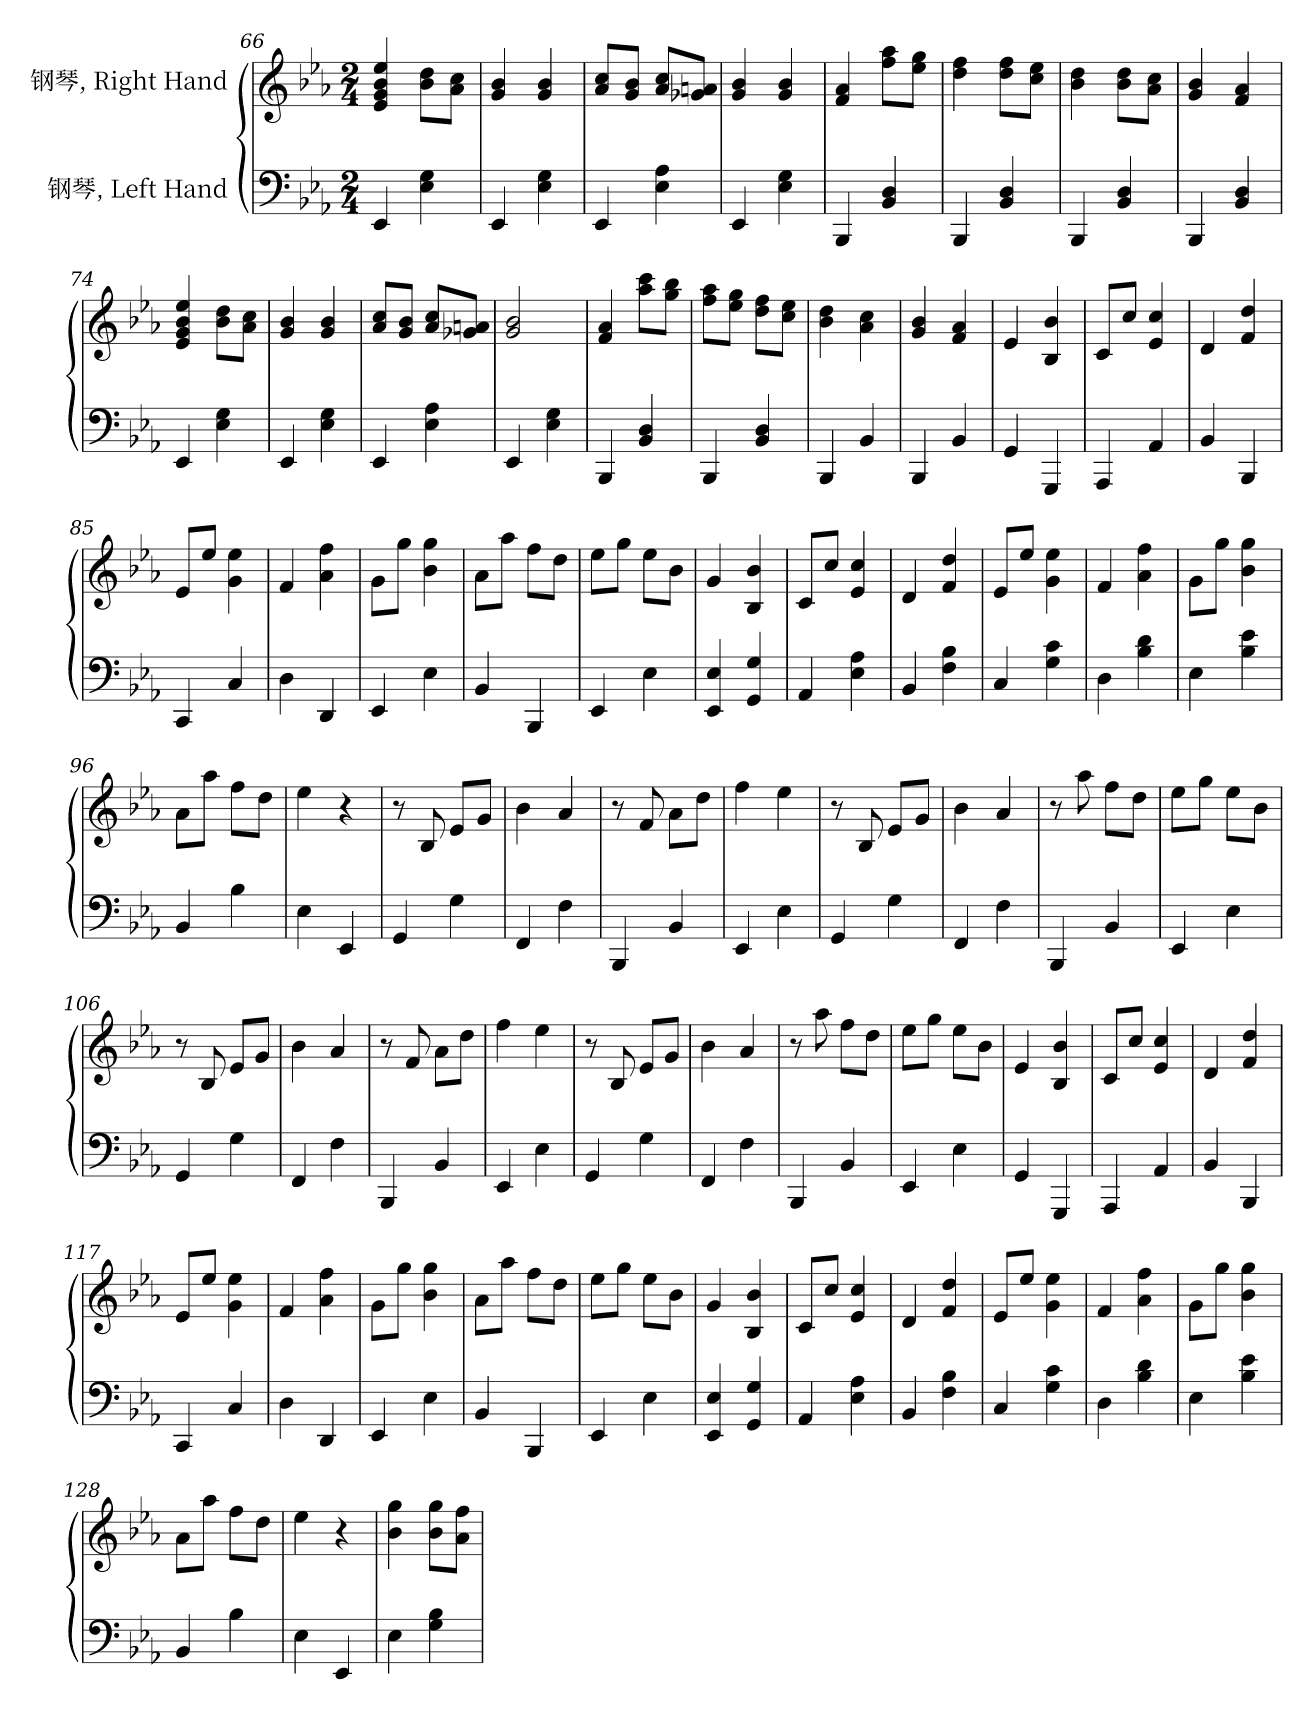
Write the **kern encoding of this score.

**kern	**kern
*part2	*part1
*staff2	*staff1
*I"钢琴, Left Hand	*I"钢琴, Right Hand
*clefF4	*clefG2
*k[b-e-a-]	*k[b-e-a-]
*M2/4	*M2/4
=66	=66
4EE-/	4e-/ 4g/ 4b-/ 4ee-/
4E-\ 4G\	8b-\ 8dd\L
.	8a-\ 8cc\J
=67	=67
4EE-/	4g/ 4b-/
4E-\ 4G\	4g/ 4b-/
=68	=68
4EE-/	8a-/ 8cc/L
.	8g/ 8b-/J
4E-\ 4A-\	8a-/ 8cc/L
.	8g-X/ 8an/J
=69	=69
4EE-/	4g/ 4b-/
4E-\ 4G\	4g/ 4b-/
=70	=70
4BBB-/	4f/ 4a-/
4BB-/ 4D/	8ff\ 8aa-\L
.	8ee-\ 8gg\J
=71	=71
4BBB-/	4dd\ 4ff\
4BB-/ 4D/	8dd\ 8ff\L
.	8cc\ 8ee-\J
=72	=72
4BBB-/	4b-\ 4dd\
4BB-/ 4D/	8b-\ 8dd\L
.	8a-\ 8cc\J
=73	=73
4BBB-/	4g/ 4b-/
4BB-/ 4D/	4f/ 4a-/
!!LO:LB:g=z
=74	=74
4EE-/	4e-/ 4g/ 4b-/ 4ee-/
4E-\ 4G\	8b-\ 8dd\L
.	8a-\ 8cc\J
=75	=75
4EE-/	4g/ 4b-/
4E-\ 4G\	4g/ 4b-/
=76	=76
4EE-/	8a-/ 8cc/L
.	8g/ 8b-/J
4E-\ 4A-\	8a-/ 8cc/L
.	8g-X/ 8an/J
=77	=77
4EE-/	2g/ 2b-/
4E-\ 4G\	.
=78	=78
4BBB-/	4f/ 4a-/
4BB-/ 4D/	8aa-\ 8ccc\L
.	8gg\ 8bb-\J
=79	=79
4BBB-/	8ff\ 8aa-\L
.	8ee-\ 8gg\J
4BB-/ 4D/	8dd\ 8ff\L
.	8cc\ 8ee-\J
=80	=80
4BBB-/	4b-\ 4dd\
4BB-/	4a-\ 4cc\
=81	=81
*	*MM159
4BBB-/	4g/ 4b-/
4BB-/	4f/ 4a-/
=82	=82
4GG/	4e-/
4GGG/	4B-/ 4b-/
=83	=83
4AAA-/	8c/L
.	8cc/J
4AA-/	4e-/ 4cc/
!!LO:LB:g=z
=84	=84
4BB-/	4d/
4BBB-/	4f/ 4dd/
=85	=85
4CC/	8e-/L
.	8ee-/J
4C/	4g\ 4ee-\
=86	=86
4D\	4f/
4DD/	4a-\ 4ff\
=87	=87
4EE-/	8g\L
.	8gg\J
4E-\	4b-\ 4gg\
=88	=88
4BB-/	8a-\L
.	8aa-\J
4BBB-/	8ff\L
.	8dd\J
=89	=89
4EE-/	8ee-\L
.	8gg\J
4E-\	8ee-\L
.	8b-\J
=90	=90
4EE-/ 4E-/	4g/
4GG/ 4G/	4B-/ 4b-/
=91	=91
4AA-/	8c/L
.	8cc/J
4E-\ 4A-\	4e-/ 4cc/
=92	=92
4BB-/	4d/
4F\ 4B-\	4f/ 4dd/
=93	=93
4C/	8e-/L
.	8ee-/J
4G\ 4c\	4g\ 4ee-\
!!LO:LB:g=z
=94	=94
4D\	4f/
4B-\ 4d\	4a-\ 4ff\
=95	=95
4E-\	8g\L
.	8gg\J
*	*MM159
4B-\ 4e-\	4b-\ 4gg\
=96	=96
*	*MM136
4BB-/	8a-\L
*	*MM124
.	8aa-\J
*	*MM113
4B-\	8ff\L
*	*MM101
.	8dd\J
=97	=97
*	*MM90
4E-\	4ee-\
*	*MM67
4EE-/	4r
=98	=98
4GG/	8r
.	8B-/
4G\	8e-/L
.	8g/J
=99	=99
4FF/	4b-\
4F\	4a-/
=100	=100
4BBB-/	8r
.	8f/
4BB-/	8a-\L
.	8dd\J
=101	=101
4EE-/	4ff\
4E-\	4ee-\
=102	=102
4GG/	8r
.	8B-/
4G\	8e-/L
.	8g/J
=103	=103
4FF/	4b-\
4F\	4a-/
!!LO:LB:g=z
=104	=104
4BBB-/	8r
.	8aa-\
4BB-/	8ff\L
.	8dd\J
=105	=105
4EE-/	8ee-\L
.	8gg\J
4E-\	8ee-\L
.	8b-\J
=106	=106
4GG/	8r
.	8B-/
4G\	8e-/L
.	8g/J
=107	=107
4FF/	4b-\
4F\	4a-/
=108	=108
4BBB-/	8r
.	8f/
4BB-/	8a-\L
.	8dd\J
=109	=109
4EE-/	4ff\
4E-\	4ee-\
=110	=110
4GG/	8r
.	8B-/
4G\	8e-/L
.	8g/J
=111	=111
4FF/	4b-\
4F\	4a-/
=112	=112
4BBB-/	8r
.	8aa-\
4BB-/	8ff\L
.	8dd\J
!!LO:PB:g=z
=113	=113
4EE-/	8ee-\L
.	8gg\J
4E-\	8ee-\L
.	8b-\J
=114	=114
4GG/	4e-/
4GGG/	4B-/ 4b-/
=115	=115
4AAA-/	8c/L
.	8cc/J
4AA-/	4e-/ 4cc/
=116	=116
4BB-/	4d/
4BBB-/	4f/ 4dd/
=117	=117
4CC/	8e-/L
.	8ee-/J
4C/	4g\ 4ee-\
=118	=118
4D\	4f/
4DD/	4a-\ 4ff\
=119	=119
4EE-/	8g\L
.	8gg\J
4E-\	4b-\ 4gg\
=120	=120
4BB-/	8a-\L
.	8aa-\J
4BBB-/	8ff\L
.	8dd\J
=121	=121
4EE-/	8ee-\L
.	8gg\J
4E-\	8ee-\L
.	8b-\J
=122	=122
4EE-/ 4E-/	4g/
4GG/ 4G/	4B-/ 4b-/
!!LO:LB:g=z
=123	=123
4AA-/	8c/L
.	8cc/J
4E-\ 4A-\	4e-/ 4cc/
=124	=124
4BB-/	4d/
4F\ 4B-\	4f/ 4dd/
=125	=125
4C/	8e-/L
.	8ee-/J
4G\ 4c\	4g\ 4ee-\
=126	=126
4D\	4f/
4B-\ 4d\	4a-\ 4ff\
=127	=127
4E-\	8g\L
*	*MM146
.	8gg\J
*	*MM137
4B-\ 4e-\	4b-\ 4gg\
=128	=128
*	*MM118
4BB-/	8a-\L
*	*MM109
.	8aa-\J
*	*MM100
4B-\	8ff\L
*	*MM91
.	8dd\J
=129	=129
*	*MM81
4E-\	4ee-\
*	*MM63
4EE-/	4r
=130	=130
4E-\	4b-\ 4gg\
4G\ 4B-\	8b-\ 8gg\L
.	8a-\ 8ff\J
=	=
*-	*-
